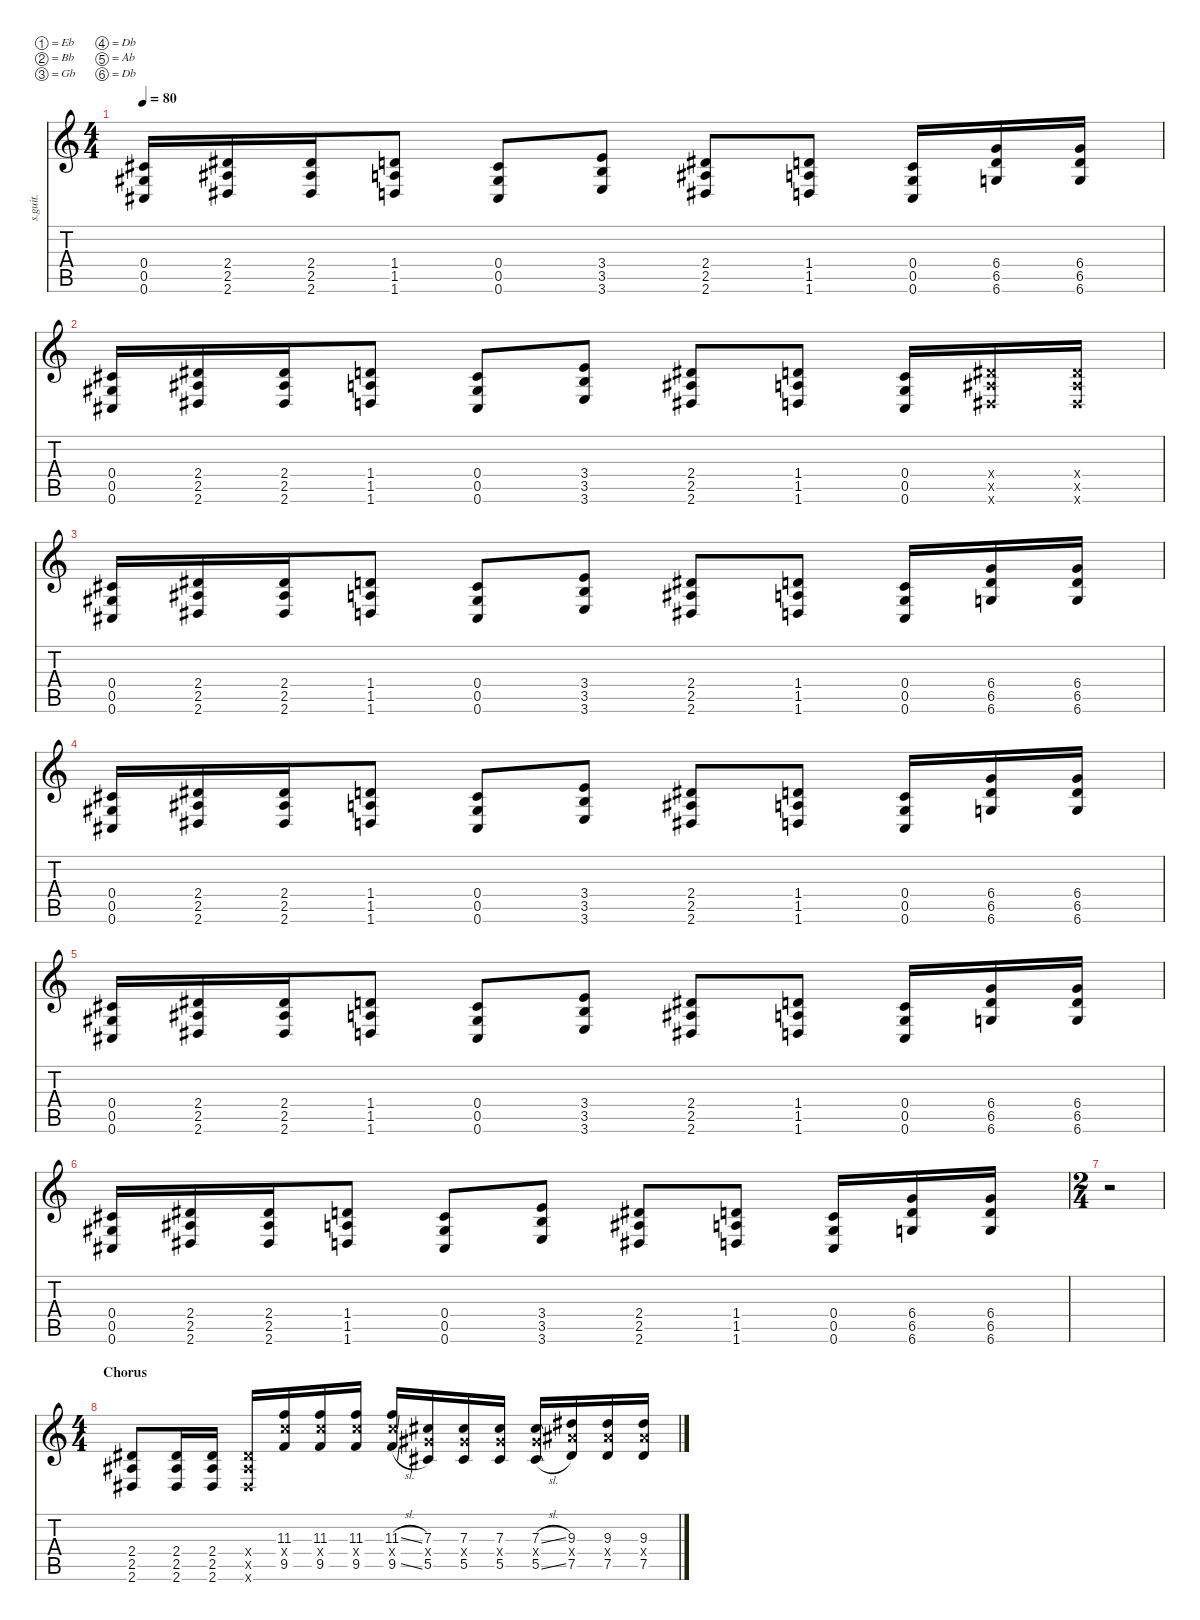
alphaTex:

\defaultSystemsLayout 4
\hideDynamics
\bracketExtendMode nobrackets
\track ("" "s.guit.") {instrument distortionguitar}
\staff {score tabs}
\tuning (Eb4 Bb3 Gb3 Db3 Ab2 Db2)
\ts (4 4)
\tempo 80
\clef g2
\ks c
(0.4{acc #} 0.5{acc #} 0.6{acc #}).16{dy ff} (2.4{acc #} 2.5{acc #} 2.6{acc #}).16 (2.4{acc #} 2.5{acc #} 2.6{acc #}).16 (1.4 1.5 1.6).8 (0.4{acc #} 0.5{acc #} 0.6{acc #}).8 (3.4 3.5 3.6).8 (2.4{acc #} 2.5{acc #} 2.6{acc #}).8 (1.4 1.5 1.6).8 (0.4{acc #} 0.5{acc #} 0.6{acc #}).16 (6.4 6.5 6.6).16 (6.4 6.5 6.6).16 |
(0.4{acc #} 0.5{acc #} 0.6{acc #}).16 (2.4{acc #} 2.5{acc #} 2.6{acc #}).16 (2.4{acc #} 2.5{acc #} 2.6{acc #}).16 (1.4 1.5 1.6).8 (0.4{acc #} 0.5{acc #} 0.6{acc #}).8 (3.4 3.5 3.6).8 (2.4{acc #} 2.5{acc #} 2.6{acc #}).8 (1.4 1.5 1.6).8 (0.4{acc #} 0.5{acc #} 0.6{acc #}).16 (2.4{x acc #} 2.5{x acc #} 2.6{x acc #}).16 (2.4{x acc #} 2.5{x acc #} 2.6{x acc #}).16 |
(0.4{acc #} 0.5{acc #} 0.6{acc #}).16 (2.4{acc #} 2.5{acc #} 2.6{acc #}).16 (2.4{acc #} 2.5{acc #} 2.6{acc #}).16 (1.4 1.5 1.6).8 (0.4{acc #} 0.5{acc #} 0.6{acc #}).8 (3.4 3.5 3.6).8 (2.4{acc #} 2.5{acc #} 2.6{acc #}).8 (1.4 1.5 1.6).8 (0.4{acc #} 0.5{acc #} 0.6{acc #}).16 (6.4 6.5 6.6).16 (6.4 6.5 6.6).16 |
(0.4{acc #} 0.5{acc #} 0.6{acc #}).16 (2.4{acc #} 2.5{acc #} 2.6{acc #}).16 (2.4{acc #} 2.5{acc #} 2.6{acc #}).16 (1.4 1.5 1.6).8 (0.4{acc #} 0.5{acc #} 0.6{acc #}).8 (3.4 3.5 3.6).8 (2.4{acc #} 2.5{acc #} 2.6{acc #}).8 (1.4 1.5 1.6).8 (0.4{acc #} 0.5{acc #} 0.6{acc #}).16 (6.4 6.5 6.6).16 (6.4 6.5 6.6).16 |
(0.4{acc #} 0.5{acc #} 0.6{acc #}).16 (2.4{acc #} 2.5{acc #} 2.6{acc #}).16 (2.4{acc #} 2.5{acc #} 2.6{acc #}).16 (1.4 1.5 1.6).8 (0.4{acc #} 0.5{acc #} 0.6{acc #}).8 (3.4 3.5 3.6).8 (2.4{acc #} 2.5{acc #} 2.6{acc #}).8 (1.4 1.5 1.6).8 (0.4{acc #} 0.5{acc #} 0.6{acc #}).16 (6.4 6.5 6.6).16 (6.4 6.5 6.6).16 |
(0.4{acc #} 0.5{acc #} 0.6{acc #}).16 (2.4{acc #} 2.5{acc #} 2.6{acc #}).16 (2.4{acc #} 2.5{acc #} 2.6{acc #}).16 (1.4 1.5 1.6).8 (0.4{acc #} 0.5{acc #} 0.6{acc #}).8 (3.4 3.5 3.6).8 (2.4{acc #} 2.5{acc #} 2.6{acc #}).8 (1.4 1.5 1.6).8 (0.4{acc #} 0.5{acc #} 0.6{acc #}).16 (6.4 6.5 6.6).16 (6.4 6.5 6.6).16 |
\ts (2 4)
\beaming (8 2 2 2 2)
r.2 |
\ts (4 4)
\beaming (8 2 2 2 2)
\section ("" "Chorus")
(2.4{acc #} 2.5{acc #} 2.6{acc #}).8 (2.4{acc #} 2.5{acc #} 2.6{acc #}).16 (2.4{acc #} 2.5{acc #} 2.6{acc #}).16 (2.4{x acc #} 2.5{x acc #} 2.6{x acc #}).16 (11.3 11.4{x} 9.5).16 (11.3 11.4{x} 9.5).16 (11.3 11.4{x} 9.5).16 (11.3{sl} 11.4{x} 9.5{sl}).16 (7.3{acc #} 7.4{x acc #} 5.5{acc #}).16 (7.3{acc #} 7.4{x acc #} 5.5{acc #}).16 (7.3{acc #} 7.4{x acc #} 5.5{acc #}).16 (7.3{sl acc #} 7.4{x acc #} 5.5{sl acc #}).16 (9.3{acc #} 9.4{x acc #} 7.5{acc #}).16 (9.3{acc #} 9.4{x acc #} 7.5{acc #}).16 (9.3{acc #} 9.4{x acc #} 7.5{acc #}).16
